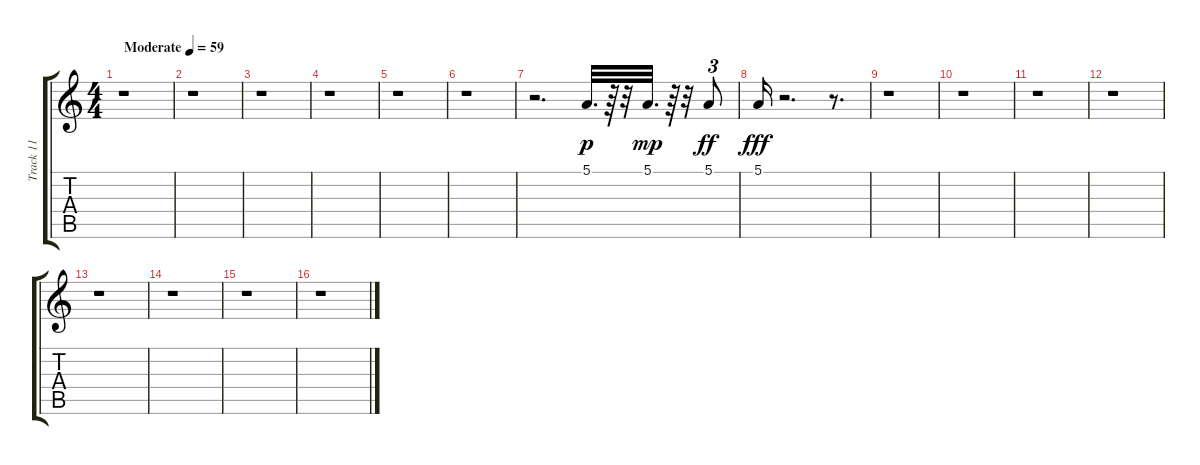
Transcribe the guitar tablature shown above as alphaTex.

\track ("Track 11" "Track 11") {instrument mutedtrumpet}
\staff {score tabs}
\tuning (E4 B3 G3 D3 A2 E2) {hide}
\ts (4 4)
\tempo (59 "Moderate")
\clef g2
\ks c
r.1{dy p instrument mutedtrumpet} |
r.1 |
r.1 |
r.1 |
r.1 |
r.1 |
r.2{d} 5.1.32{d} r.64 r.32 5.1.32{d dy mp} r.64 r.32 5.1.8{tu (3 2) dy ff} |
5.1.16{dy fff} r.2{d} r.8{d} |
r.1 |
r.1 |
r.1 |
r.1 |
r.1 |
r.1 |
r.1 |
r.1
